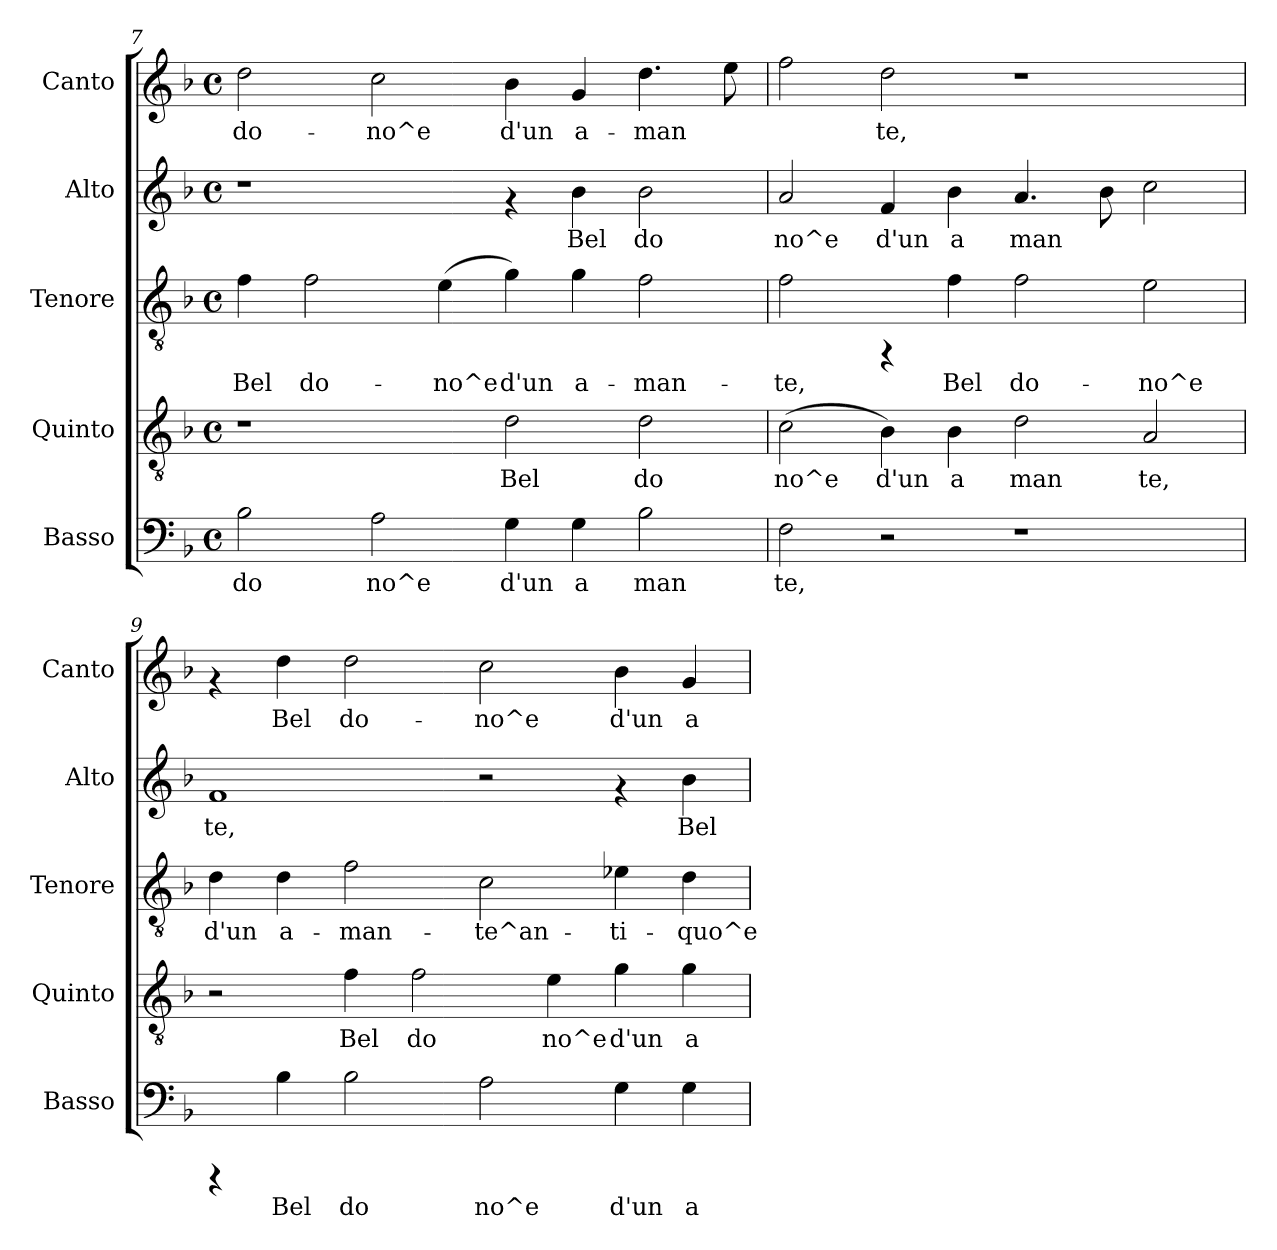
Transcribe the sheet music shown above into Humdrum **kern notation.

**kern	**text	**kern	**text	**kern	**text	**kern	**text	**kern	**text
*part5	*part5	*part4	*part4	*part3	*part3	*part2	*part2	*part1	*part1
*staff5	*staff5	*staff4	*staff4	*staff3	*staff3	*staff2	*staff2	*staff1	*staff1
*I"Basso	*	*I"Quinto	*	*I"Tenore	*	*I"Alto	*	*I"Canto	*
*I'Basso	*	*I'Quinto	*	*I'Tenore	*	*I'Alto	*	*I'Canto	*
*clefF4	*	*clefGv2	*	*clefGv2	*	*clefG2	*	*clefG2	*
*k[b-]	*	*k[b-]	*	*k[b-]	*	*k[b-]	*	*k[b-]	*
*F:	*	*F:	*	*F:	*	*F:	*	*F:	*
*M4/4	*	*M4/4	*	*M4/4	*	*M4/4	*	*M4/4	*
*met(c)	*	*met(c)	*	*met(c)	*	*met(c)	*	*met(c)	*
=7	=7	=7	=7	=7	=7	=7	=7	=7	=7
!	!LO:LY:b:cj	!	!	!	!LO:LY:b:cj	!	!	!	!LO:LY:b:cj
2B-\	do	1r	.	4f\	Bel	1r	.	2dd\	do-
!	!	!	!	!	!LO:LY:b:cj	!	!	!	!
.	.	.	.	2f\	do-	.	.	.	.
!	!LO:LY:b:cj	!	!	!	!	!	!	!	!LO:LY:b:cj
2A\	no^e	.	.	.	.	.	.	2cc\	-no^e
!	!	!	!	!	!LO:LY:b:cj	!	!	!	!
.	.	.	.	(<4e\	-no^e	.	.	.	.
!	!LO:LY:b:cj	!	!LO:LY:b:cj	!	!LO:LY:b:cj	!	!	!	!LO:LY:b:cj
4G\	d'un	2d\	Bel	4g\)	d'un	4rf	.	4b-\	d'un
!	!LO:LY:b:cj	!	!	!	!LO:LY:b:cj	!	!LO:LY:b:cj	!	!LO:LY:b:cj
4G\	a	.	.	4g\	a-	4b-\	Bel	4g/	a-
!	!LO:LY:b:cj	!	!LO:LY:b:cj	!	!LO:LY:b:cj	!	!LO:LY:b:cj	!	!LO:LY:b:cj
2B-\	man	2d\	do	2f\	-man-	2b-\	do	4.dd\	-man-
!	!	!	!	!	!	!	!	!	!LO:LY:b:cj
.	.	.	.	.	.	.	.	8ee\	--
=8	=8	=8	=8	=8	=8	=8	=8	=8	=8
!	!LO:LY:b:cj	!	!LO:LY:b:cj	!	!LO:LY:b:cj	!	!LO:LY:b:cj	!	!LO:LY:b:cj
2F\	te,	(<2c\	no^e	2f\	-te,	2a/	no^e	2ff\	--
!	!	!	!LO:LY:b:cj	!	!	!	!LO:LY:b:cj	!	!LO:LY:b:cj
2r	.	4B-\)	d'un	4rFF	.	4f/	d'un	2dd\	-te,
!	!	!	!LO:LY:b:cj	!	!LO:LY:b:cj	!	!LO:LY:b:cj	!	!
.	.	4B-\	a	4f\	Bel	4b-\	a	.	.
!	!	!	!LO:LY:b:cj	!	!LO:LY:b:cj	!	!LO:LY:b:cj	!	!
1r	.	2d\	man	2f\	do-	4.a/	man	1r	.
!	!	!	!	!	!	!	!LO:LY:b:cj	!	!
.	.	.	.	.	.	8b-\	.	.	.
!	!	!	!LO:LY:b:cj	!	!LO:LY:b:cj	!	!LO:LY:b:cj	!	!
.	.	2A/	te,	2e\	-no^e	2cc\	.	.	.
=9	=9	=9	=9	=9	=9	=9	=9	=9	=9
!	!	!	!	!	!LO:LY:b:cj	!	!LO:LY:b:cj	!	!
4rCCC	.	2r	.	4d\	d'un	1f	te,	4rf	.
!	!LO:LY:b:cj	!	!	!	!LO:LY:b:cj	!	!	!	!LO:LY:b:cj
4B-\	Bel	.	.	4d\	a-	.	.	4dd\	Bel
!	!LO:LY:b:cj	!	!LO:LY:b:cj	!	!LO:LY:b:cj	!	!	!	!LO:LY:b:cj
2B-\	do	4f\	Bel	2f\	-man-	.	.	2dd\	do-
!	!	!	!LO:LY:b:cj	!	!	!	!	!	!
.	.	2f\	do	.	.	.	.	.	.
!	!LO:LY:b:cj	!	!	!	!LO:LY:b:cj	!	!	!	!LO:LY:b:cj
2A\	no^e	.	.	2c\	-te^an-	2r	.	2cc\	-no^e
!	!	!	!LO:LY:b:cj	!	!	!	!	!	!
.	.	4e\	no^e	.	.	.	.	.	.
!	!LO:LY:b:cj	!	!LO:LY:b:cj	!	!LO:LY:b:cj	!	!	!	!LO:LY:b:cj
4G\	d'un	4g\	d'un	4e-X\	-ti-	4rf	.	4b-\	d'un
!	!LO:LY:b:cj	!	!LO:LY:b:cj	!	!LO:LY:b:cj	!	!LO:LY:b:cj	!	!LO:LY:b:cj
4G\	a	4g\	a	4d\	-quo^e	4b-\	Bel	4g/	a-
=	=	=	=	=	=	=	=	=	=
*-	*-	*-	*-	*-	*-	*-	*-	*-	*-
